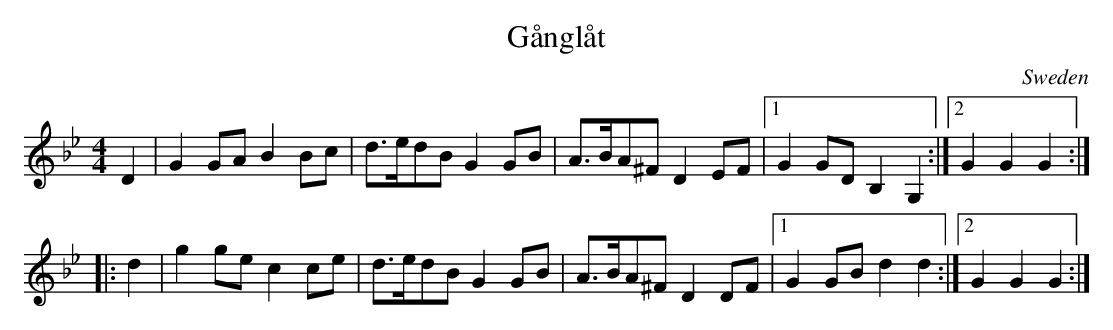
X:1
T:Gånglåt
M:4/4
O:Sweden
K:G minor
D2|\
G2GA B2Bc| d>edB G2GB| A>BA^F D2EF\
|1 G2GD B,2 G,2 :|2 G2G2 G2::
d2|\
g2ge c2ce| d>edB G2GB| A>BA^F D2DF \
|1 G2GB d2d2 :|2 G2G2 G2:|
